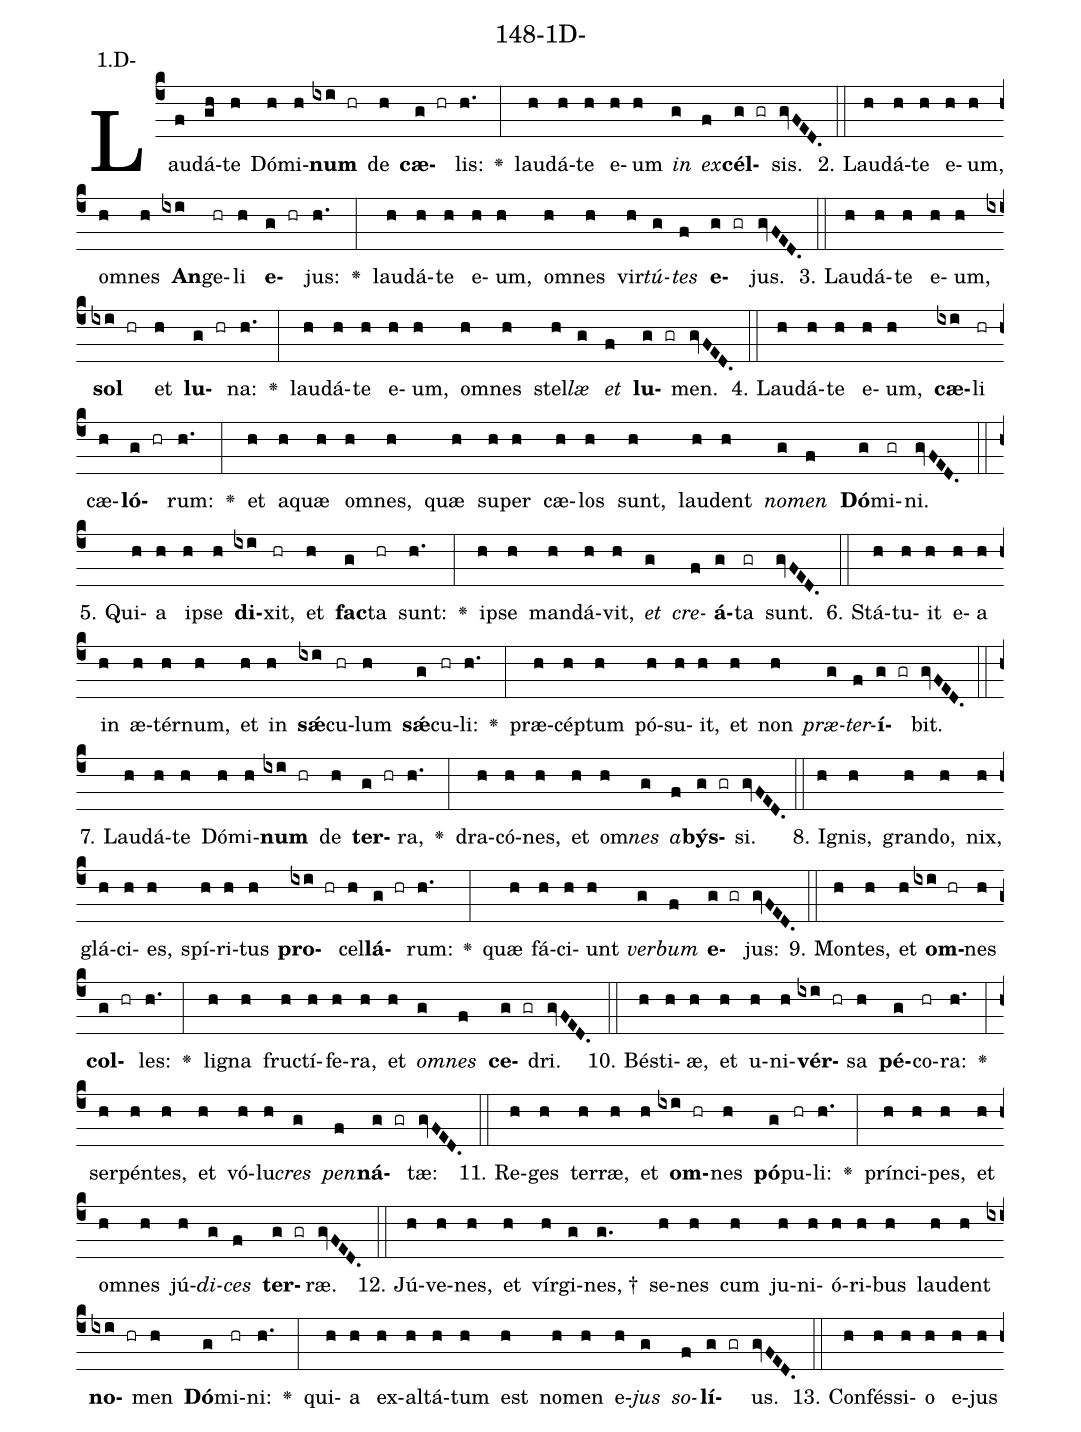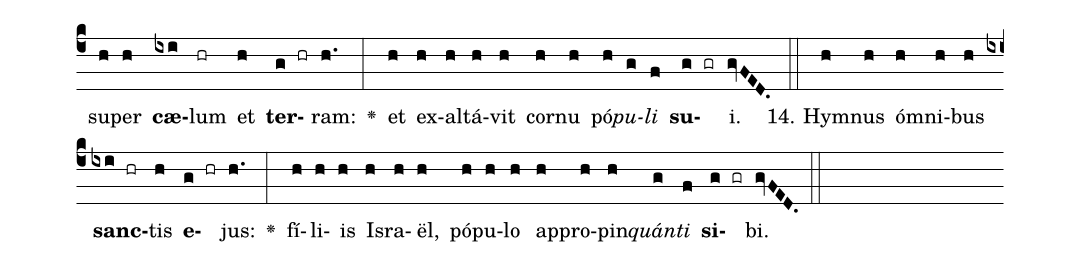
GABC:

name: 148-1D-;
annotation: 1.D-;
%%
(c4)Lau(f)dá(gh)te(h) Dó(h)mi(h)<b>num</b>(ixi hr) de(h) <b>cæ</b>(g hr)lis:(h.) <v>\greheightstar</v>(:) lau(h)dá(h)te(h) e(h)um(h) <i>in</i>(g) <i>ex</i>(f)<b>cél</b>(g gr)sis.(gvFED.) (::)
2. Lau(h)dá(h)te(h) e(h)um,(h) om(h)nes(h) <b>An</b>(ixi)ge(hr)li(h) <b>e</b>(g hr)jus:(h.) <v>\greheightstar</v>(:) lau(h)dá(h)te(h) e(h)um,(h) om(h)nes(h) vir(h)<i>tú</i>(g)<i>tes</i>(f) <b>e</b>(g gr)jus.(gvFED.) (::)
3. Lau(h)dá(h)te(h) e(h)um,(h) <b>sol</b>(ixi hr) et(h) <b>lu</b>(g hr)na:(h.) <v>\greheightstar</v>(:) lau(h)dá(h)te(h) e(h)um,(h) om(h)nes(h) stel(h)<i>læ</i>(g) <i>et</i>(f) <b>lu</b>(g gr)men.(gvFED.) (::)
4. Lau(h)dá(h)te(h) e(h)um,(h) <b>cæ</b>(ixi)li(hr) cæ(h)<b>ló</b>(g hr)rum:(h.) <v>\greheightstar</v>(:) et(h) a(h)quæ(h) om(h)nes,(h) quæ(h) su(h)per(h) cæ(h)los(h) sunt,(h) lau(h)dent(h) <i>no</i>(g)<i>men</i>(f) <b>Dó</b>(g)mi(gr)ni.(gvFED.) (::)
5. Qui(h)a(h) ip(h)se(h) <b>di</b>(ixi)xit,(hr) et(h) <b>fac</b>(g)ta(hr) sunt:(h.) <v>\greheightstar</v>(:) ip(h)se(h) man(h)dá(h)vit,(h) <i>et</i>(g) <i>cre</i>(f)<b>á</b>(g)ta(gr) sunt.(gvFED.) (::)
6. Stá(h)tu(h)it(h) e(h)a(h) in(h) æ(h)tér(h)num,(h) et(h) in(h) <b>sǽ</b>(ixi)cu(hr)lum(h) <b>sǽ</b>(g)cu(hr)li:(h.) <v>\greheightstar</v>(:) præ(h)cép(h)tum(h) pó(h)su(h)it,(h) et(h) non(h) <i>præ</i>(g)<i>ter</i>(f)<b>í</b>(g gr)bit.(gvFED.) (::)
7. Lau(h)dá(h)te(h) Dó(h)mi(h)<b>num</b>(ixi hr) de(h) <b>ter</b>(g hr)ra,(h.) <v>\greheightstar</v>(:) dra(h)có(h)nes,(h) et(h) om(h)<i>nes</i>(g) <i>a</i>(f)<b>býs</b>(g gr)si.(gvFED.) (::)
8. I(h)gnis,(h) gran(h)do,(h) nix,(h) glá(h)ci(h)es,(h) spí(h)ri(h)tus(h) <b>pro</b>(ixi hr)cel(h)<b>lá</b>(g hr)rum:(h.) <v>\greheightstar</v>(:) quæ(h) fá(h)ci(h)unt(h) <i>ver</i>(g)<i>bum</i>(f) <b>e</b>(g gr)jus:(gvFED.) (::)
9. Mon(h)tes,(h) et(h) <b>om</b>(ixi hr)nes(h) <b>col</b>(g hr)les:(h.) <v>\greheightstar</v>(:) li(h)gna(h) fruc(h)tí(h)fe(h)ra,(h) et(h) <i>om</i>(g)<i>nes</i>(f) <b>ce</b>(g gr)dri.(gvFED.) (::)
10. Bés(h)ti(h)æ,(h) et(h) u(h)ni(h)<b>vér</b>(ixi hr)sa(h) <b>pé</b>(g)co(hr)ra:(h.) <v>\greheightstar</v>(:) ser(h)pén(h)tes,(h) et(h) vó(h)lu(h)<i>cres</i>(g) <i>pen</i>(f)<b>ná</b>(g gr)tæ:(gvFED.) (::)
11. Re(h)ges(h) ter(h)ræ,(h) et(h) <b>om</b>(ixi hr)nes(h) <b>pó</b>(g)pu(hr)li:(h.) <v>\greheightstar</v>(:) prín(h)ci(h)pes,(h) et(h) om(h)nes(h) jú(h)<i>di</i>(g)<i>ces</i>(f) <b>ter</b>(g gr)ræ.(gvFED.) (::)
12. Jú(h)ve(h)nes,(h) et(h) vír(h)gi(g)nes, †(g.) se(h)nes(h) cum(h) ju(h)ni(h)ó(h)ri(h)bus(h) lau(h)dent(h) <b>no</b>(ixi hr)men(h) <b>Dó</b>(g)mi(hr)ni:(h.) <v>\greheightstar</v>(:) qui(h)a(h) ex(h)al(h)tá(h)tum(h) est(h) no(h)men(h) e(h)<i>jus</i>(g) <i>so</i>(f)<b>lí</b>(g gr)us.(gvFED.) (::)
13. Con(h)fés(h)si(h)o(h) e(h)jus(h) su(h)per(h) <b>cæ</b>(ixi)lum(hr) et(h) <b>ter</b>(g hr)ram:(h.) <v>\greheightstar</v>(:) et(h) ex(h)al(h)tá(h)vit(h) cor(h)nu(h) pó(h)<i>pu</i>(g)<i>li</i>(f) <b>su</b>(g gr)i.(gvFED.) (::)
14. Hym(h)nus(h) óm(h)ni(h)bus(h) <b>sanc</b>(ixi hr)tis(h) <b>e</b>(g hr)jus:(h.) <v>\greheightstar</v>(:) fí(h)li(h)is(h) Is(h)ra(h)ël,(h) pó(h)pu(h)lo(h) ap(h)pro(h)pin(h)<i>quán</i>(g)<i>ti</i>(f) <b>si</b>(g gr)bi.(gvFED.) (::)
